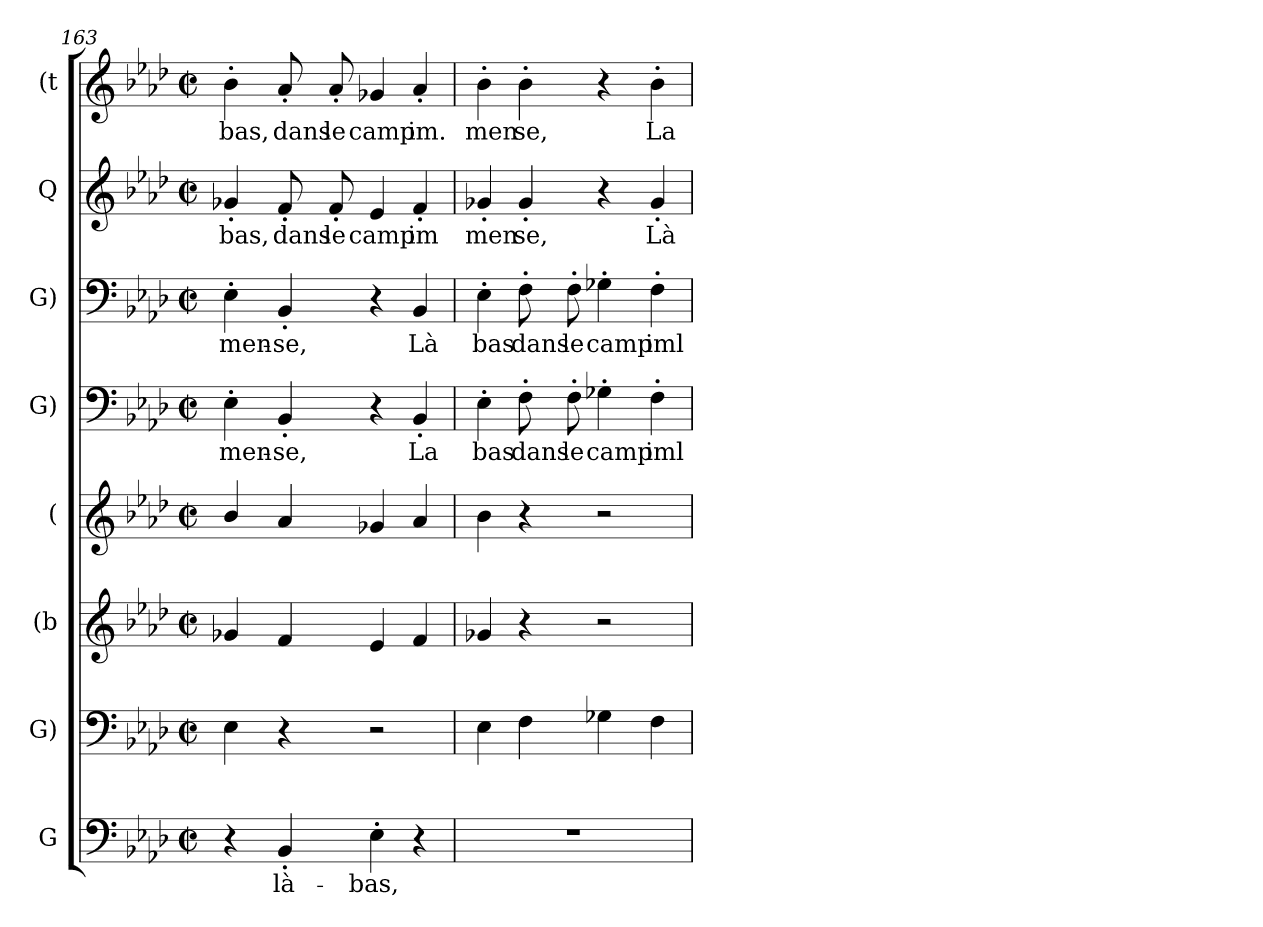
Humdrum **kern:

**kern	**text	**kern	**kern	**kern	**kern	**text	**kern	**text	**kern	**text	**kern	**text
*part8	*part8	*part7	*part6	*part5	*part4	*part4	*part3	*part3	*part2	*part2	*part1	*part1
*staff8	*staff8	*staff7	*staff6	*staff5	*staff4	*staff4	*staff3	*staff3	*staff2	*staff2	*staff1	*staff1
*I"G	*	*I"G)	*I"(b	*I"(	*I"G)	*	*I"G)	*	*I"Q	*	*I"(t	*
*clefF4	*	*clefF4	*clefG2	*clefG2	*clefF4	*	*clefF4	*	*clefG2	*	*clefG2	*
*k[b-e-a-d-]	*	*k[b-e-a-d-]	*k[b-e-a-d-]	*k[b-e-a-d-]	*k[b-e-a-d-]	*	*k[b-e-a-d-]	*	*k[b-e-a-d-]	*	*k[b-e-a-d-]	*
*M2/2	*	*M2/2	*M2/2	*M2/2	*M2/2	*	*M2/2	*	*M2/2	*	*M2/2	*
*met(c|)	*	*met(c|)	*met(c|)	*met(c|)	*met(c|)	*	*met(c|)	*	*met(c|)	*	*met(c|)	*
=163	=163	=163	=163	=163	=163	=163	=163	=163	=163	=163	=163	=163
4r	.	4E-i\	4g-Xi/	4b-i/	4E-'>i\	men-	4E-'>i\	men-	4g-X'<i/	bas,	4b-'>i\	bas,
4BB-'<i/	là-	4r	4fi/	4a-i/	4BB-'<i/	se,	4BB-'<i/	se,	8f'<i/	dans	8a-'<i/	dans
.	.	.	.	.	.	.	.	.	8f'<i/	le	8a-'<i/	le
4E-'>i\	bas,	2r	4e-i/	4g-Xi/	4r	.	4r	.	4e-i/	camp	4g-Xi/	camp
4r	.	.	4fi/	4a-i/	4BB-'<i/	La	4BB-i/	Là	4f'<i/	im	4a-'<i/	im.
!!LO:LB:g=z
=164	=164	=164	=164	=164	=164	=164	=164	=164	=164	=164	=164	=164
1r	.	4E-i\	4g-Xi/	4b-i\	4E-'>i\	bas	4E-'>i\	bas	4g-X'<i/	men	4b-'>i\	men
.	.	4Fi\	4r	4r	8F'>i\	dans	8F'>i\	dans	4g-'<i/	se,	4b-'>i\	se,
.	.	.	.	.	8F'>i\	le	8F'>i\	le	.	.	.	.
.	.	4G-Xi\	2r	2r	4G-X'>i\	camp	4G-X'>i\	camp	4r	.	4r	.
.	.	4Fi\	.	.	4F'>i\	iml	4F'>i\	iml	4g-'<i/	Là-	4b-'>i\	La-
=	=	=	=	=	=	=	=	=	=	=	=	=
*-	*-	*-	*-	*-	*-	*-	*-	*-	*-	*-	*-	*-
